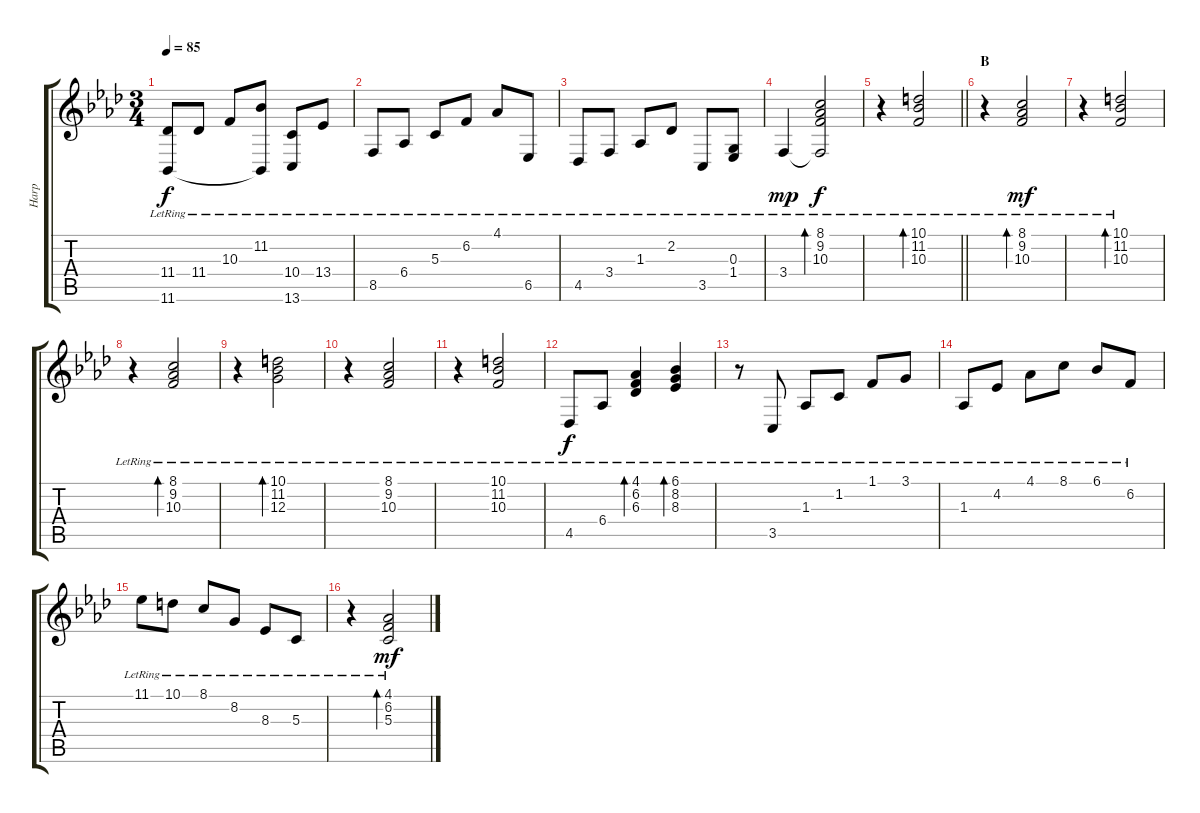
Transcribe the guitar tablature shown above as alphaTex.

\track ("Harp" "Harp") {instrument orchestralharp}
\staff {score tabs}
\tuning (E4 B3 G3 D3 A2 B1) {hide}
\ts (3 4)
\tempo 85
\clef g2
\ks fminor
(11.4{lr} 11.6{lr}).8{dy f} 11.4{lr}.8 10.3{lr}.8 (11.2{lr} 11.6{t}).8 (10.4{lr} 13.6{lr}).8 13.4{lr}.8 |
8.5{lr}.8 6.4{lr}.8 5.3{lr}.8 6.2{lr}.8 4.1{lr}.8 6.5{lr}.8 |
4.5{lr}.8 3.4{lr}.8 1.3{lr}.8 2.2{lr}.8 3.5{lr}.8 (0.3{lr} 1.4{lr}).8 |
3.4{lr}.4{dy mp} (8.1{lr} 9.2{lr} 10.3{lr} 3.4{t}).2{bd 120 dy f} |
\barLineRight lightlight
r.4 (10.1{lr} 11.2{lr} 10.3{lr}).2{bd 120} |
\section ("" "B")
r.4 (8.1{lr} 9.2{lr} 10.3{lr}).2{bd 240 dy mf} |
r.4 (10.1{lr} 11.2{lr} 10.3{lr}).2{bd 240} |
r.4 (8.1{lr} 9.2{lr} 10.3{lr}).2{bd 240} |
r.4 (10.1{lr} 11.2{lr} 12.3{lr}).2{bd 120} |
r.4 (8.1 9.2{lr} 10.3{lr}).2 |
r.4 (10.1 11.2{lr} 10.3{lr}).2 |
4.5{lr}.8{dy f} 6.4{lr}.8 (4.1{lr} 6.2{lr} 6.3{lr}).4{bd 240} (6.1{lr} 8.2{lr} 8.3{lr}).4{bd 240} |
r.8 3.5{lr}.8 1.3{lr}.8 1.2{lr}.8 1.1{lr}.8 3.1{lr}.8 |
1.3{lr}.8 4.2{lr}.8 4.1{lr}.8 8.1{lr}.8 6.1{lr}.8 6.2{lr}.8 |
11.1{lr}.8 10.1{lr}.8 8.1{lr}.8 8.2{lr}.8 8.3{lr}.8 5.3{lr}.8 |
r.4 (4.1{lr} 6.2{lr} 5.3{lr}).2{bd 240 dy mf}
